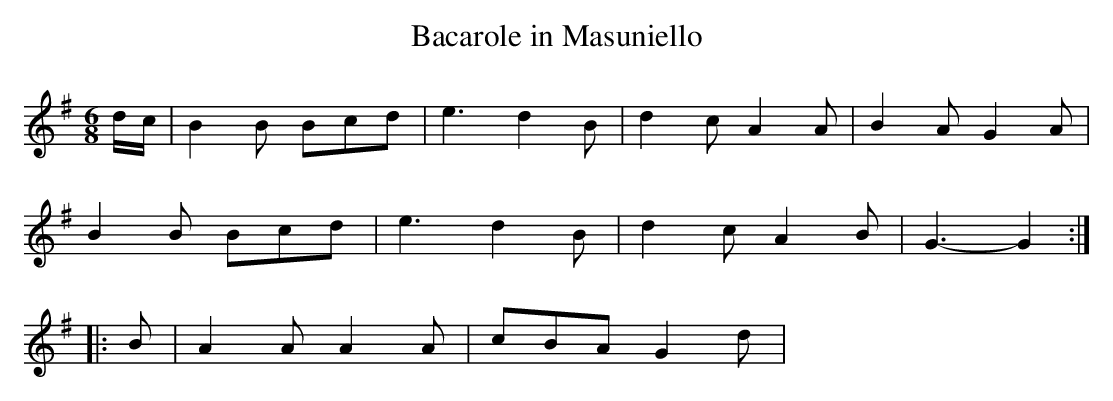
X:1
T:Bacarole in Masuniello
M:6/8
L:1/8
K:G
d/c/|B2B Bcd|e3-d2B|d2c A2A|B2A G2A|
B2B Bcd|e3- d2B|d2c A2B|G3-G2:|
|:B|A2A A2A|cBA G2d|...
